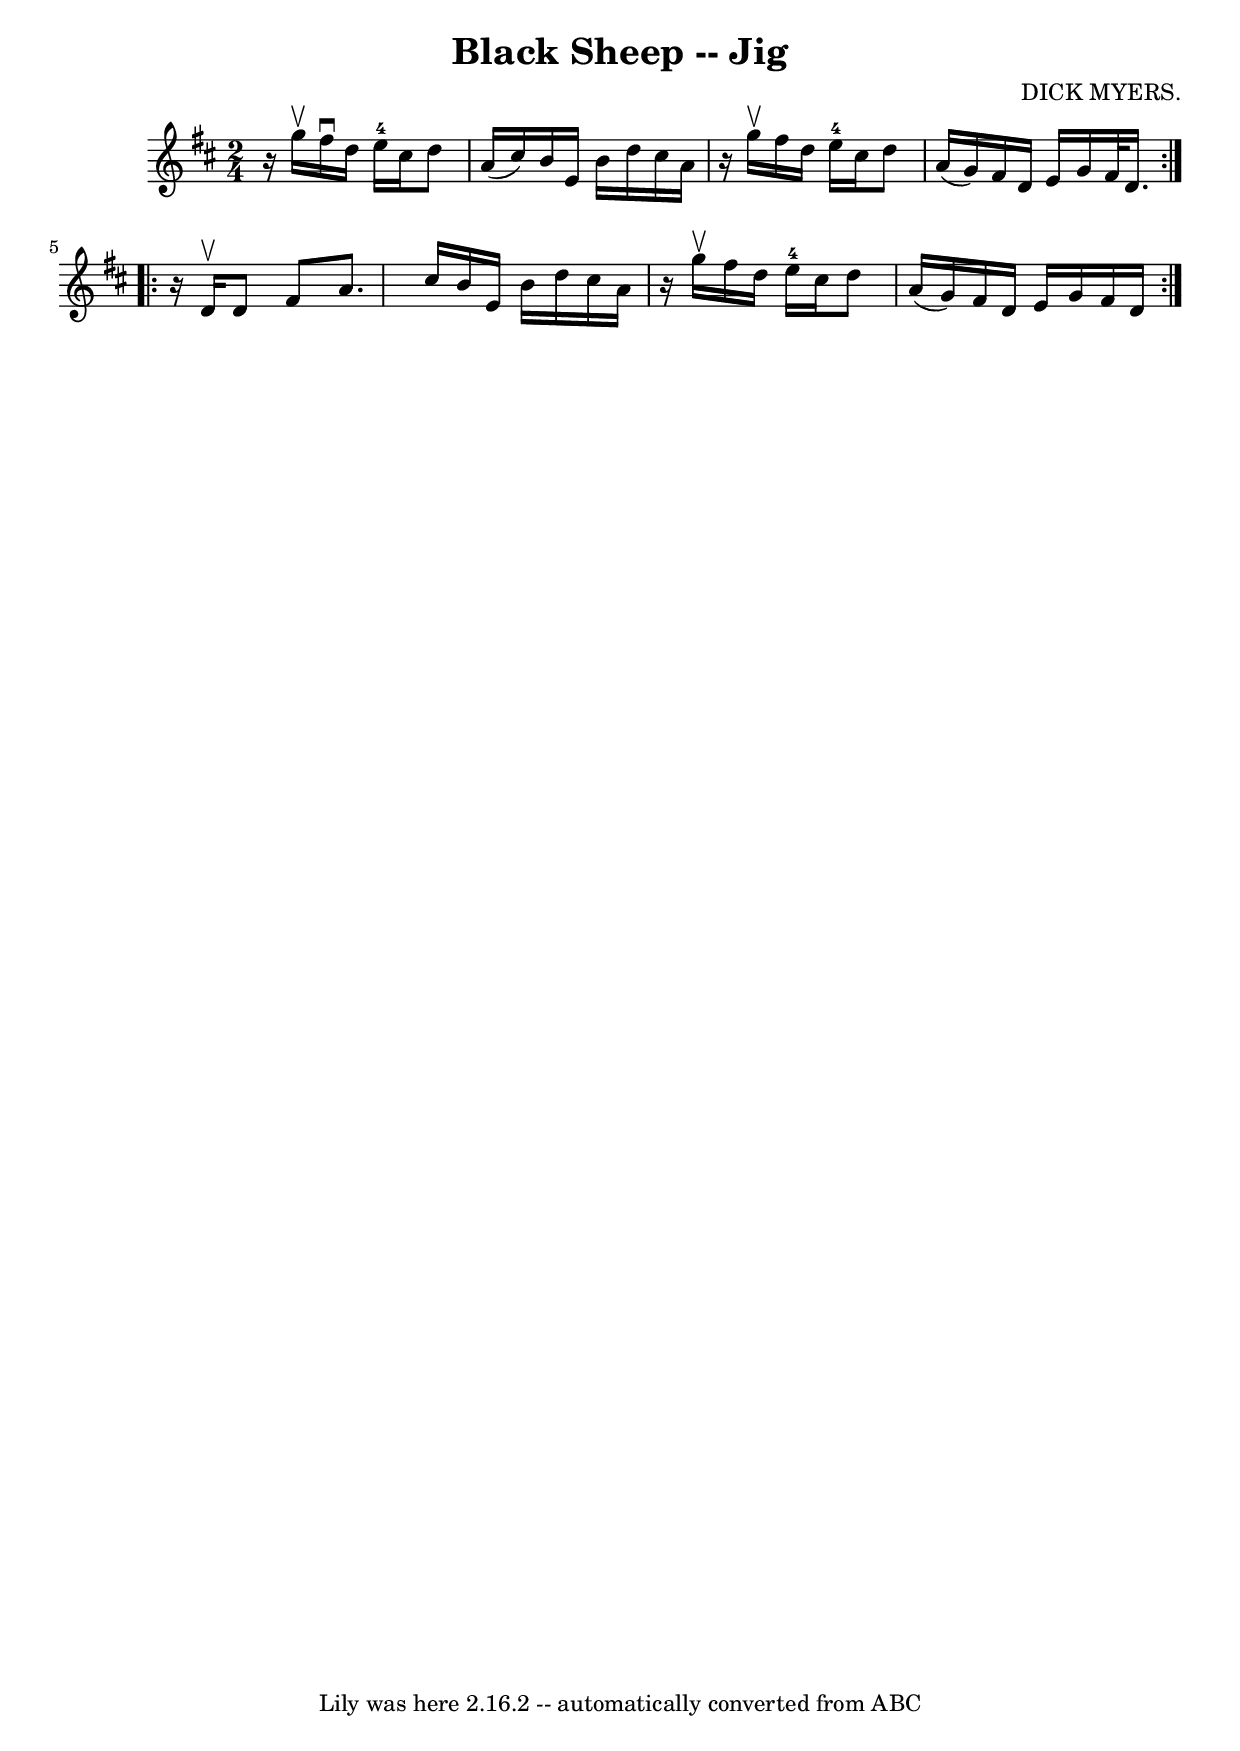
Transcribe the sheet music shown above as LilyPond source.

\version "2.16.2"
\include "Mammoth.ily"
\header {
  %% book = "Ryan's Mammoth Collection"
  composer = "DICK MYERS."
  crossRefNumber = "1"
  footnotes = "\\\\112 630"
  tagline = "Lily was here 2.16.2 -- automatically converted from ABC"
  title = "Black Sheep -- Jig"

}
voicedefault =  {



  \repeat volta 2 {

    \time 2/4 
    \key d \major
    r16 g''16^\upbow |
    fis''16^\downbow   
    d''16 e''16-4 cis''16 d''8 a'16 (cis''16)   |
    b'16 
    e'16 b'16 d''16 cis''16 a'16    r16 g''16^\upbow   |
    
    fis''16 d''16 e''16-4 cis''16 d''8 a'16 (g'16)    |
    fis'16 d'16 e'16 g'16 fis'32 d'16.  
  }     

  \repeat volta 2 {
    r16 d'16^\upbow |
    d'8 fis'8 a'8.    
    cis''16    |
    b'16 e'16 b'16 d''16 cis''16 a'16    r16 
    g''16^\upbow   |
    fis''16 d''16 e''16-4 cis''16 d''8    
    a'16 (g'16)   |
    fis'16 d'16 e'16 g'16 fis'16 d'16 
    
  }   

}

\score{
  <<

    \context Staff="default"
    {
      \voicedefault 
      
    }

  >>
  \layout {
    
  }
  \midi {
  }

}
